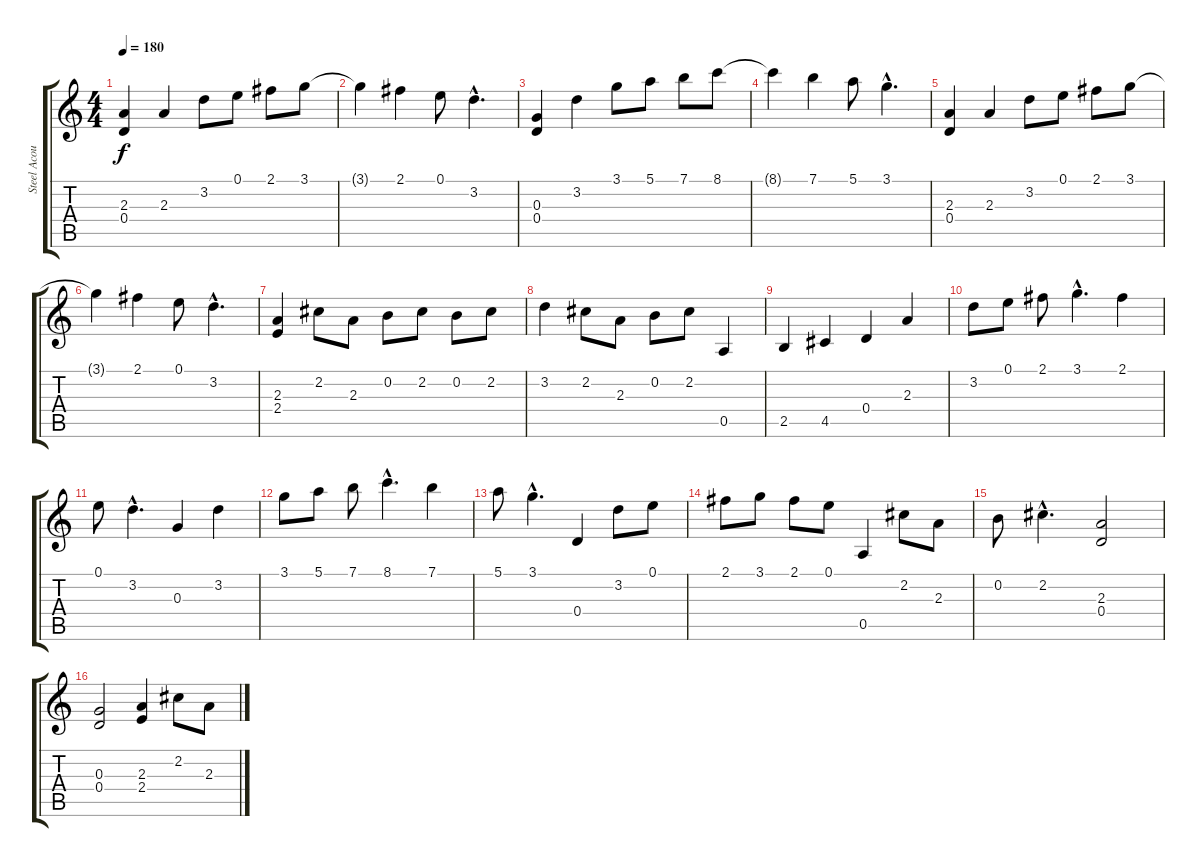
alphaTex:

\track ("Steel Acoustic" "Steel Acou") {instrument electricguitarclean}
\staff {score tabs}
\tuning (E4 B3 G3 D3 A2 E2) {hide}
\ts (4 4)
\tempo 180
\clef g2
\ks c
(2.3 0.4).4{dy f instrument electricguitarclean} 2.3.4 3.2.8 0.1.8 2.1.8 3.1.8 |
3.1{t}.4 2.1.4 0.1.8 3.2{hac}.4{d} |
(0.3 0.4).4 3.2.4 3.1.8 5.1.8 7.1.8 8.1.8 |
8.1{t}.4 7.1.4 5.1.8 3.1{hac}.4{d} |
(2.3 0.4).4 2.3.4 3.2.8 0.1.8 2.1.8 3.1.8 |
3.1{t}.4 2.1.4 0.1.8 3.2{hac}.4{d} |
(2.3 2.4).4 2.2.8 2.3.8 0.2.8 2.2.8 0.2.8 2.2.8 |
3.2.4 2.2.8 2.3.8 0.2.8 2.2.8 0.5.4 |
2.5.4 4.5.4 0.4.4 2.3.4 |
3.2.8 0.1.8 2.1.8 3.1{hac}.4{d} 2.1.4 |
0.1.8 3.2{hac}.4{d} 0.3.4 3.2.4 |
3.1.8 5.1.8 7.1.8 8.1{hac}.4{d} 7.1.4 |
5.1.8 3.1{hac}.4{d} 0.4.4 3.2.8 0.1.8 |
2.1.8 3.1.8 2.1.8 0.1.8 0.5.4 2.2.8 2.3.8 |
0.2.8 2.2{hac}.4{d} (2.3 0.4).2 |
(0.3 0.4).2 (2.3 2.4).4 2.2.8 2.3.8
